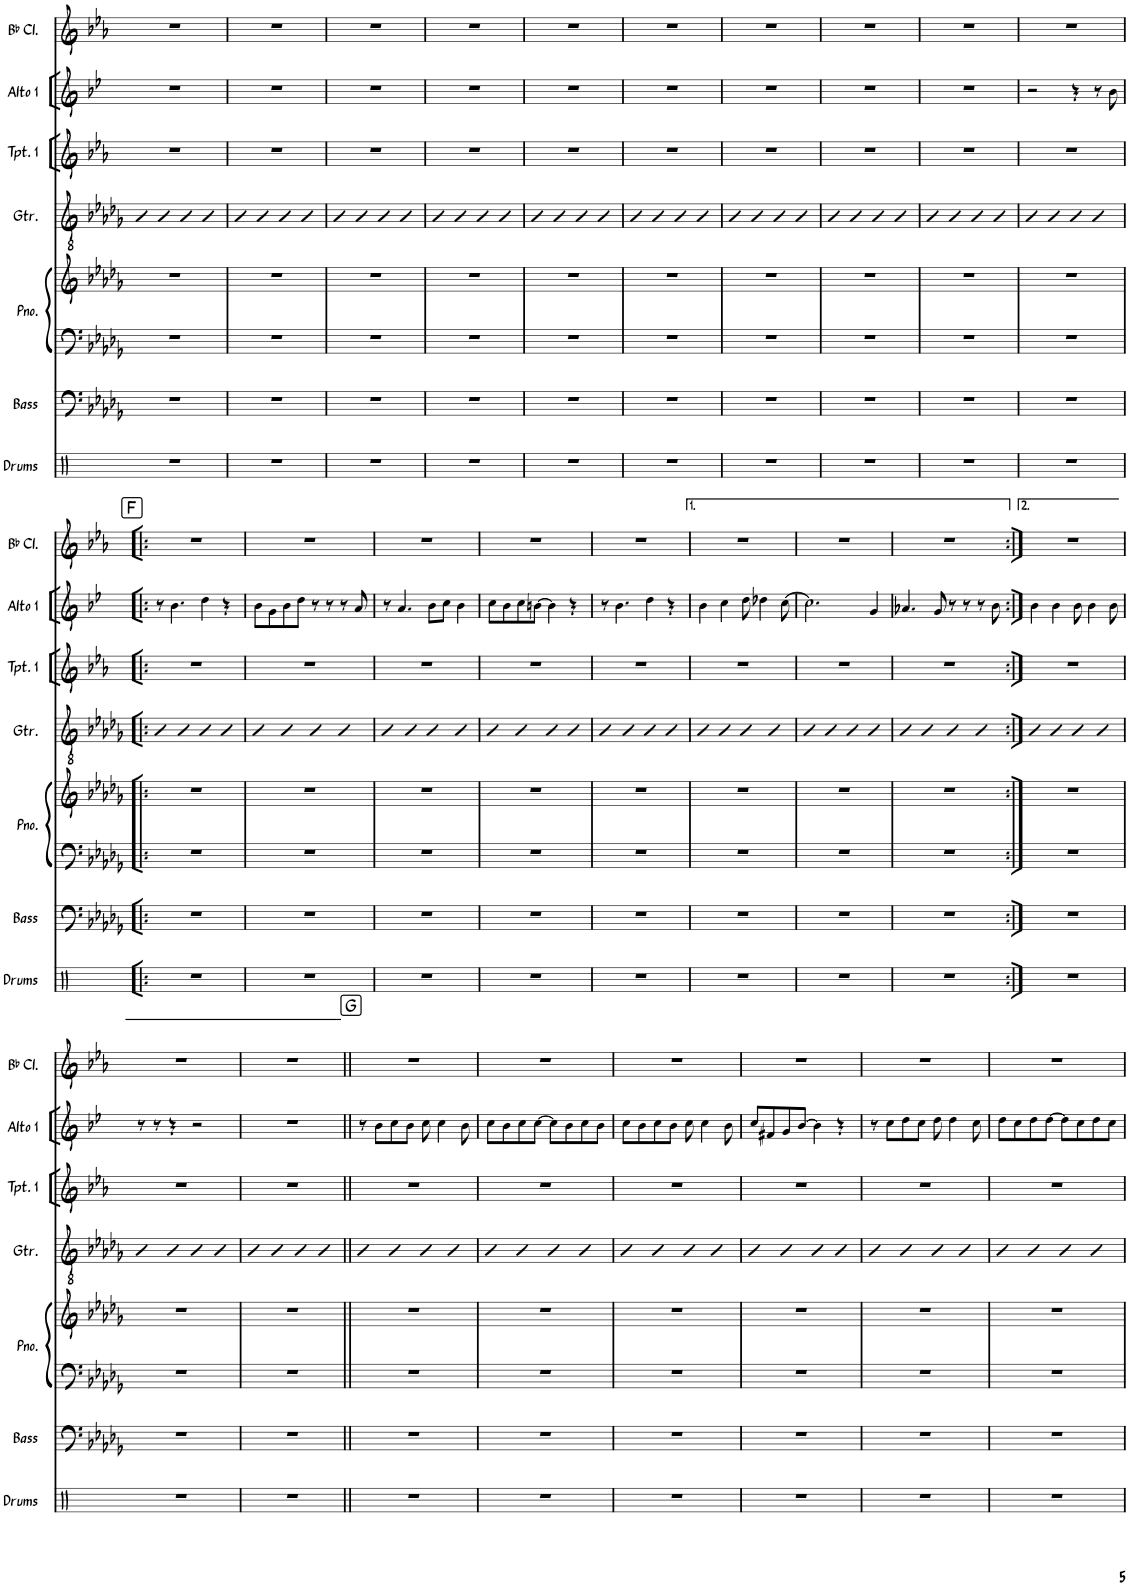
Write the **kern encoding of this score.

**kern	**kern	**kern	**kern	**kern	**kern	**kern	**kern
*part7	*part6	*part5	*part5	*part4	*part3	*part2	*part1
*staff8	*staff7	*staff6	*staff5	*staff4	*staff3	*staff2	*staff1
*I"Drums	*I"Bass	*I"Piano	*	*I"Guitar	*I"Trumpet 1	*I"Alto Sax 1	*I"Bb Clarinet
*I'Drums	*I'Bass	*I'Pno.	*	*I'Gtr.	*I'Tpt. 1	*I'Alto 1	*I'Bb Cl.
!!LO:PB:g=z
*clefX	*clefF4	*clefF4	*clefG2	*clefGv2	*clefG2	*clefG2	*clefG2
*	*Trd7c12	*	*	*	*Trd1c2	*Trd5c9	*Trd1c2
*k[]	*k[b-e-a-d-g-]	*k[b-e-a-d-g-]	*k[b-e-a-d-g-]	*k[b-e-a-d-g-]	*k[b-e-a-]	*k[b-e-]	*k[b-e-a-]
*M4/4	*M4/4	*M4/4	*M4/4	*M4/4	*M4/4	*M4/4	*M4/4
=92	=92	=92	=92	=92	=92	=92	=92
1r	1r	1r	1r	4B-	1r	1r	1r
.	.	.	.	4B-	.	.	.
.	.	.	.	4B-	.	.	.
.	.	.	.	4B-	.	.	.
=93	=93	=93	=93	=93	=93	=93	=93
1r	1r	1r	1r	4B-	1r	1r	1r
.	.	.	.	4B-	.	.	.
.	.	.	.	4B-	.	.	.
.	.	.	.	4B-	.	.	.
=94	=94	=94	=94	=94	=94	=94	=94
1r	1r	1r	1r	4B-	1r	1r	1r
.	.	.	.	4B-	.	.	.
.	.	.	.	4B-	.	.	.
.	.	.	.	4B-	.	.	.
=95	=95	=95	=95	=95	=95	=95	=95
1r	1r	1r	1r	4B-	1r	1r	1r
.	.	.	.	4B-	.	.	.
.	.	.	.	4B-	.	.	.
.	.	.	.	4B-	.	.	.
=96	=96	=96	=96	=96	=96	=96	=96
1r	1r	1r	1r	4B-	1r	1r	1r
.	.	.	.	4B-	.	.	.
.	.	.	.	4B-	.	.	.
.	.	.	.	4B-	.	.	.
=97	=97	=97	=97	=97	=97	=97	=97
1r	1r	1r	1r	4B-	1r	1r	1r
.	.	.	.	4B-	.	.	.
.	.	.	.	4B-	.	.	.
.	.	.	.	4B-	.	.	.
=98	=98	=98	=98	=98	=98	=98	=98
1r	1r	1r	1r	4B-	1r	1r	1r
.	.	.	.	4B-	.	.	.
.	.	.	.	4B-	.	.	.
.	.	.	.	4B-	.	.	.
=99	=99	=99	=99	=99	=99	=99	=99
1r	1r	1r	1r	4B-	1r	1r	1r
.	.	.	.	4B-	.	.	.
.	.	.	.	4B-	.	.	.
.	.	.	.	4B-	.	.	.
=100	=100	=100	=100	=100	=100	=100	=100
1r	1r	1r	1r	4B-	1r	1r	1r
.	.	.	.	4B-	.	.	.
.	.	.	.	4B-	.	.	.
.	.	.	.	4B-	.	.	.
=101	=101	=101	=101	=101	=101	=101	=101
1r	1r	1r	1r	4B-	1r	2r	1r
.	.	.	.	4B-	.	.	.
.	.	.	.	4B-	.	4r	.
.	.	.	.	4B-	.	8r	.
.	.	.	.	.	.	8b-\	.
!!LO:LB:g=z
!!LO:REH:place=s1:a:B:rj:fs=14:t=F
=102!|:	=102!|:	=102!|:	=102!|:	=102!|:	=102!|:	=102!|:	=102!|:
1r	1r	1r	1r	4B-	1r	8r	1r
.	.	.	.	.	.	4.b-\	.
.	.	.	.	4B-	.	.	.
.	.	.	.	4B-	.	4dd\	.
.	.	.	.	4B-	.	4r	.
=103	=103	=103	=103	=103	=103	=103	=103
1r	1r	1r	1r	4B-	1r	8b-\L	1r
.	.	.	.	.	.	8g\	.
.	.	.	.	4B-	.	8b-\	.
.	.	.	.	.	.	8dd\J	.
.	.	.	.	4B-	.	8r	.
.	.	.	.	.	.	8r	.
.	.	.	.	4B-	.	8r	.
.	.	.	.	.	.	8a/	.
=104	=104	=104	=104	=104	=104	=104	=104
1r	1r	1r	1r	4B-	1r	8r	1r
.	.	.	.	.	.	4.a/	.
.	.	.	.	4B-	.	.	.
.	.	.	.	4B-	.	8b-\L	.
.	.	.	.	.	.	8cc\J	.
.	.	.	.	4B-	.	4b-\	.
=105	=105	=105	=105	=105	=105	=105	=105
1r	1r	1r	1r	4B-	1r	8cc\L	1r
.	.	.	.	.	.	8b-\	.
.	.	.	.	4B-	.	8cc\	.
.	.	.	.	.	.	[8bn\J	.
.	.	.	.	4B-	.	4b\]	.
.	.	.	.	4B-	.	4r	.
=106	=106	=106	=106	=106	=106	=106	=106
1r	1r	1r	1r	4B-	1r	8r	1r
.	.	.	.	.	.	4.b-\	.
.	.	.	.	4B-	.	.	.
.	.	.	.	4B-	.	4dd\	.
.	.	.	.	4B-	.	4r	.
=107	=107	=107	=107	=107	=107	=107	=107
1r	1r	1r	1r	4B-	1r	4b-\	1r
.	.	.	.	4B-	.	4cc\	.
.	.	.	.	4B-	.	8dd\	.
.	.	.	.	.	.	4dd-X\	.
.	.	.	.	4B-	.	.	.
.	.	.	.	.	.	[8cc\	.
=108	=108	=108	=108	=108	=108	=108	=108
1r	1r	1r	1r	4B-	1r	2.cc\]	1r
.	.	.	.	4B-	.	.	.
.	.	.	.	4B-	.	.	.
.	.	.	.	4B-	.	4g/	.
=109	=109	=109	=109	=109	=109	=109	=109
1r	1r	1r	1r	4B-	1r	4.a-X/	1r
.	.	.	.	4B-	.	.	.
.	.	.	.	.	.	8g/	.
.	.	.	.	4B-	.	8r	.
.	.	.	.	.	.	8r	.
.	.	.	.	4B-	.	8r	.
.	.	.	.	.	.	8b-\	.
=110:|!	=110:|!	=110:|!	=110:|!	=110:|!	=110:|!	=110:|!	=110:|!
1r	1r	1r	1r	4B-	1r	4b-\	1r
.	.	.	.	4B-	.	4b-\	.
.	.	.	.	4B-	.	8b-\	.
.	.	.	.	.	.	4b-\	.
.	.	.	.	4B-	.	.	.
.	.	.	.	.	.	8b-\	.
!!LO:LB:g=z
=111	=111	=111	=111	=111	=111	=111	=111
1r	1r	1r	1r	4B-	1r	8r	1r
.	.	.	.	.	.	8r	.
.	.	.	.	4B-	.	4r	.
.	.	.	.	4B-	.	2r	.
.	.	.	.	4B-	.	.	.
=112	=112	=112	=112	=112	=112	=112	=112
1r	1r	1r	1r	4B-	1r	1r	1r
.	.	.	.	4B-	.	.	.
.	.	.	.	4B-	.	.	.
.	.	.	.	4B-	.	.	.
!!LO:REH:place=s1:a:B:rj:fs=14:t=G
=113||	=113||	=113||	=113||	=113||	=113||	=113||	=113||
1r	1r	1r	1r	4B-	1r	8r	1r
.	.	.	.	.	.	8b-\L	.
.	.	.	.	4B-	.	8cc\	.
.	.	.	.	.	.	8b-\J	.
.	.	.	.	4B-	.	8cc\	.
.	.	.	.	.	.	4cc\	.
.	.	.	.	4B-	.	.	.
.	.	.	.	.	.	8b-\	.
=114	=114	=114	=114	=114	=114	=114	=114
1r	1r	1r	1r	4B-	1r	8cc\L	1r
.	.	.	.	.	.	8b-\	.
.	.	.	.	4B-	.	8cc\	.
.	.	.	.	.	.	[8cc\J	.
.	.	.	.	4B-	.	8cc\L]	.
.	.	.	.	.	.	8b-\	.
.	.	.	.	4B-	.	8cc\	.
.	.	.	.	.	.	8b-\J	.
=115	=115	=115	=115	=115	=115	=115	=115
1r	1r	1r	1r	4B-	1r	8cc\L	1r
.	.	.	.	.	.	8b-\	.
.	.	.	.	4B-	.	8cc\	.
.	.	.	.	.	.	8b-\J	.
.	.	.	.	4B-	.	8cc\	.
.	.	.	.	.	.	4cc\	.
.	.	.	.	4B-	.	.	.
.	.	.	.	.	.	8b-\	.
=116	=116	=116	=116	=116	=116	=116	=116
1r	1r	1r	1r	4B-	1r	8cc/L	1r
.	.	.	.	.	.	8f#X/	.
.	.	.	.	4B-	.	8g/	.
.	.	.	.	.	.	[8b-/J	.
.	.	.	.	4B-	.	4b-\]	.
.	.	.	.	4B-	.	4r	.
=117	=117	=117	=117	=117	=117	=117	=117
1r	1r	1r	1r	4B-	1r	8r	1r
.	.	.	.	.	.	8cc\L	.
.	.	.	.	4B-	.	8dd\	.
.	.	.	.	.	.	8cc\J	.
.	.	.	.	4B-	.	8dd\	.
.	.	.	.	.	.	4dd\	.
.	.	.	.	4B-	.	.	.
.	.	.	.	.	.	8cc\	.
=118	=118	=118	=118	=118	=118	=118	=118
1r	1r	1r	1r	4B-	1r	8dd\L	1r
.	.	.	.	.	.	8cc\	.
.	.	.	.	4B-	.	8dd\	.
.	.	.	.	.	.	[8dd\J	.
.	.	.	.	4B-	.	8dd\L]	.
.	.	.	.	.	.	8cc\	.
.	.	.	.	4B-	.	8dd\	.
.	.	.	.	.	.	8cc\J	.
=	=	=	=	=	=	=	=
*-	*-	*-	*-	*-	*-	*-	*-
